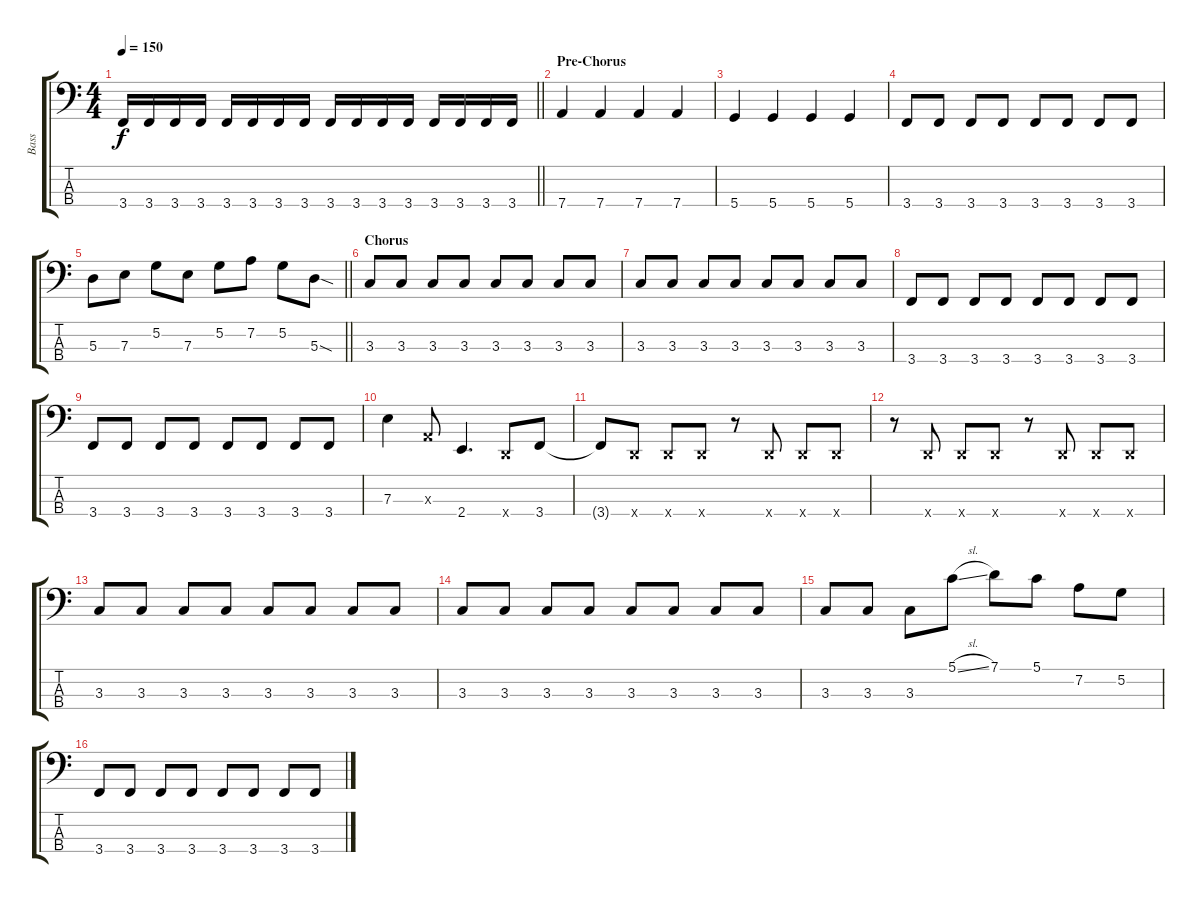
\track ("Bass" "Bass") {instrument electricbassfinger}
\staff {score tabs}
\tuning (G2 D2 A1 D1) {hide}
\ts (4 4)
\tempo 150
\clef f4
\barLineRight lightlight
\ks c
3.4.16{dy f} 3.4.16 3.4.16 3.4.16 3.4.16 3.4.16 3.4.16 3.4.16 3.4.16 3.4.16 3.4.16 3.4.16 3.4.16 3.4.16 3.4.16 3.4.16 |
\section ("" "Pre-Chorus")
7.4.4 7.4.4 7.4.4 7.4.4 |
5.4.4 5.4.4 5.4.4 5.4.4 |
3.4.8 3.4.8 3.4.8 3.4.8 3.4.8 3.4.8 3.4.8 3.4.8 |
\barLineRight lightlight
5.3.8 7.3.8 5.2.8 7.3.8 5.2.8 7.2.8 5.2.8 5.3{sod}.8 |
\section ("" "Chorus")
3.3.8 3.3.8 3.3.8 3.3.8 3.3.8 3.3.8 3.3.8 3.3.8 |
3.3.8 3.3.8 3.3.8 3.3.8 3.3.8 3.3.8 3.3.8 3.3.8 |
3.4.8 3.4.8 3.4.8 3.4.8 3.4.8 3.4.8 3.4.8 3.4.8 |
3.4.8 3.4.8 3.4.8 3.4.8 3.4.8 3.4.8 3.4.8 3.4.8 |
7.3.4 0.3{x}.8 2.4.4{d} 0.4{x}.8 3.4.8 |
3.4{t}.8 0.4{x}.8 0.4{x}.8 0.4{x}.8 r.8 0.4{x}.8 0.4{x}.8 0.4{x}.8 |
r.8 0.4{x}.8 0.4{x}.8 0.4{x}.8 r.8 0.4{x}.8 0.4{x}.8 0.4{x}.8 |
3.3.8 3.3.8 3.3.8 3.3.8 3.3.8 3.3.8 3.3.8 3.3.8 |
3.3.8 3.3.8 3.3.8 3.3.8 3.3.8 3.3.8 3.3.8 3.3.8 |
3.3.8 3.3.8 3.3.8 5.1{sl}.8 7.1.8 5.1.8 7.2.8 5.2.8 |
3.4.8 3.4.8 3.4.8 3.4.8 3.4.8 3.4.8 3.4.8 3.4.8
